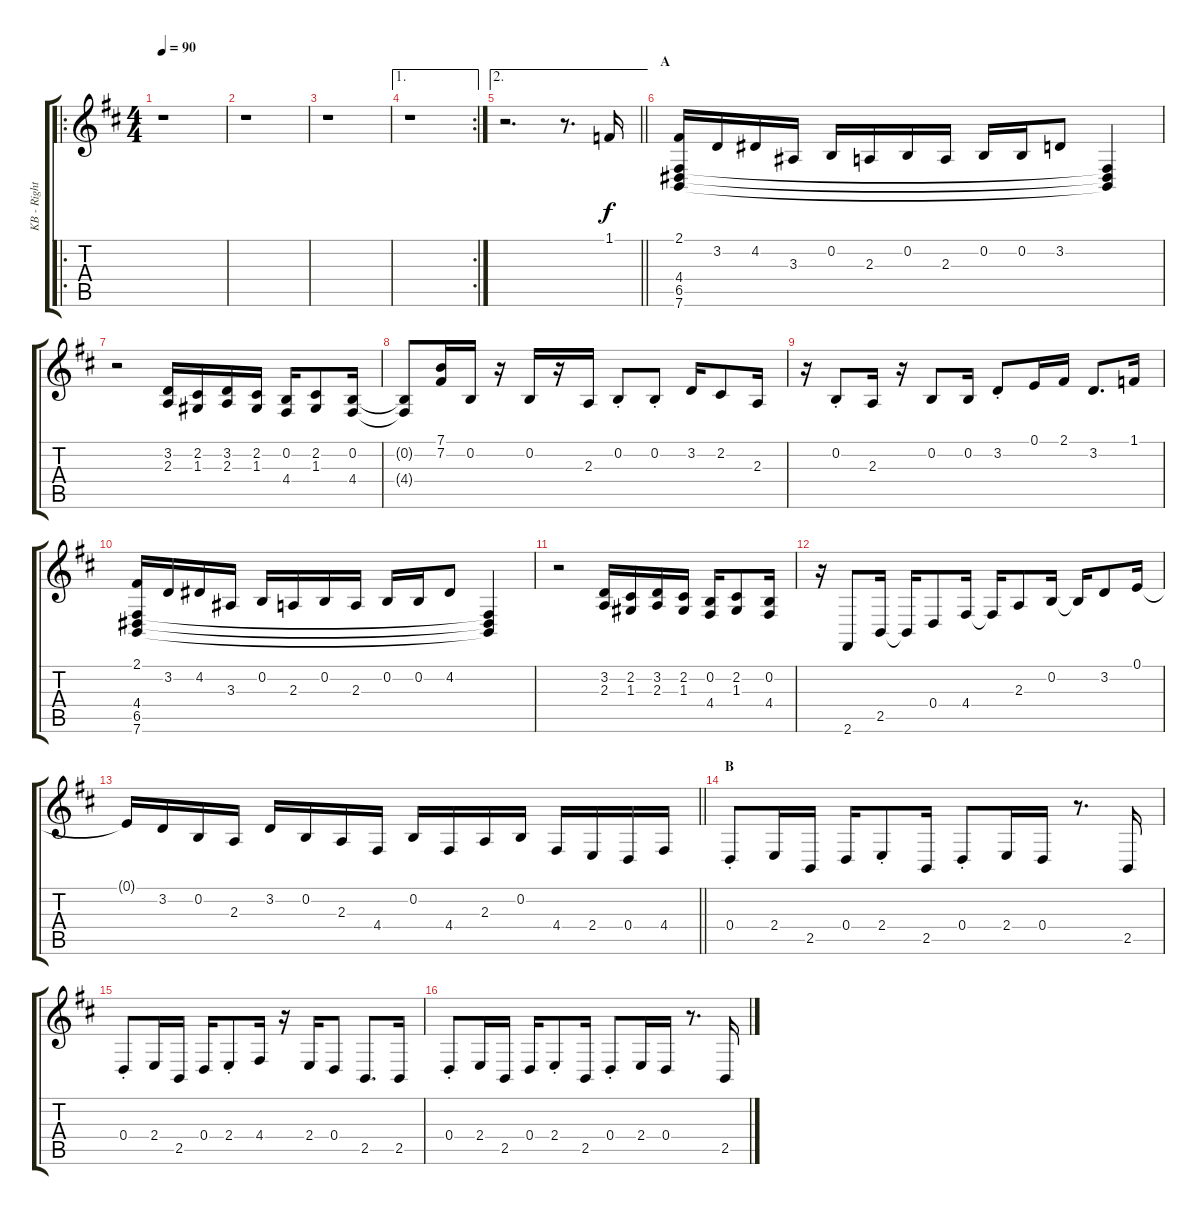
\track ("KB - Right Hand" "KB - Right") {instrument electricgrandpiano}
\staff {score tabs}
\tuning (E4 B3 G3 D3 A2 E2) {hide}
\ro
\ts (4 4)
\tempo 90
\clef g2
\ks d
r.1{dy f instrument electricgrandpiano} |
r.1 |
r.1 |
\ae 1
\rc 2
r.1 |
\ae 2
\barLineRight lightlight
r.2{d} r.8{d} 1.1.16 |
\section ("" "A")
(2.1 4.4 6.5 7.6).16{beam Up} 3.2.16{beam Up} 4.2.16{beam Up} 3.3.16{beam Up} 0.2.16{beam Up} 2.3.16{beam Up} 0.2.16{beam Up} 2.3.16{beam Up} 0.2.16{beam Up} 0.2.16{beam Up} 3.2.8{beam Up} (4.4{t} 6.5{t} 7.6{t}).4{beam Up} |
r.2 (3.2 2.3).16 (2.2 1.3).16 (3.2 2.3).16 (2.2 1.3).16 (0.2 4.4).16 (2.2 1.3).8 (0.2 4.4).16 |
(0.2{t} 4.4{t}).8 (7.1 7.2).16 0.2.16 r.16 0.2.16 r.16 2.3.16 0.2{st}.8 0.2{st}.8 3.2.16 2.2.8 2.3.16 |
r.16 0.2{st}.8{beam Up} 2.3.16{beam Up} r.16 0.2.8 0.2.16 3.2{st}.8 0.1.16 2.1.16 3.2.8{d} 1.1.16 |
(2.1 4.4 6.5 7.6).16{beam Up} 3.2.16{beam Up} 4.2.16{beam Up} 3.3.16{beam Up} 0.2.16{beam Up} 2.3.16{beam Up} 0.2.16{beam Up} 2.3.16{beam Up} 0.2.16{beam Up} 0.2.16{beam Up} 4.2.8{beam Up} (4.4{t} 6.5{t} 7.6{t}).4{beam Up} |
r.2 (3.2 2.3).16 (2.2 1.3).16 (3.2 2.3).16 (2.2 1.3).16 (0.2 4.4).16 (2.2 1.3).8 (0.2 4.4).16 |
r.16 2.6.8 2.5.16 2.5{t}.16 0.4.8 4.4.16 4.4{t}.16 2.3.8 0.2.16 0.2{t}.16 3.2.8 0.1.16 |
\barLineRight lightlight
0.1{t}.16 3.2.16 0.2.16 2.3.16 3.2.16 0.2.16 2.3.16 4.4.16 0.2.16 4.4.16 2.3.16 0.2.16 4.4.16 2.4.16 0.4.16 4.4.16 |
\section ("" "B")
0.4{st}.8 2.4.16 2.5.16 0.4.16 2.4{st}.8 2.5.16 0.4{st}.8 2.4.16 0.4.16 r.8{d} 2.5.16 |
0.4{st}.8 2.4.16 2.5.16 0.4.16 2.4{st}.8 4.4.16 r.16 2.4.16 0.4.8 2.5.8{d} 2.5.16 |
0.4{st}.8 2.4.16 2.5.16 0.4.16 2.4{st}.8 2.5.16 0.4{st}.8 2.4.16 0.4.16 r.8{d} 2.5.16
